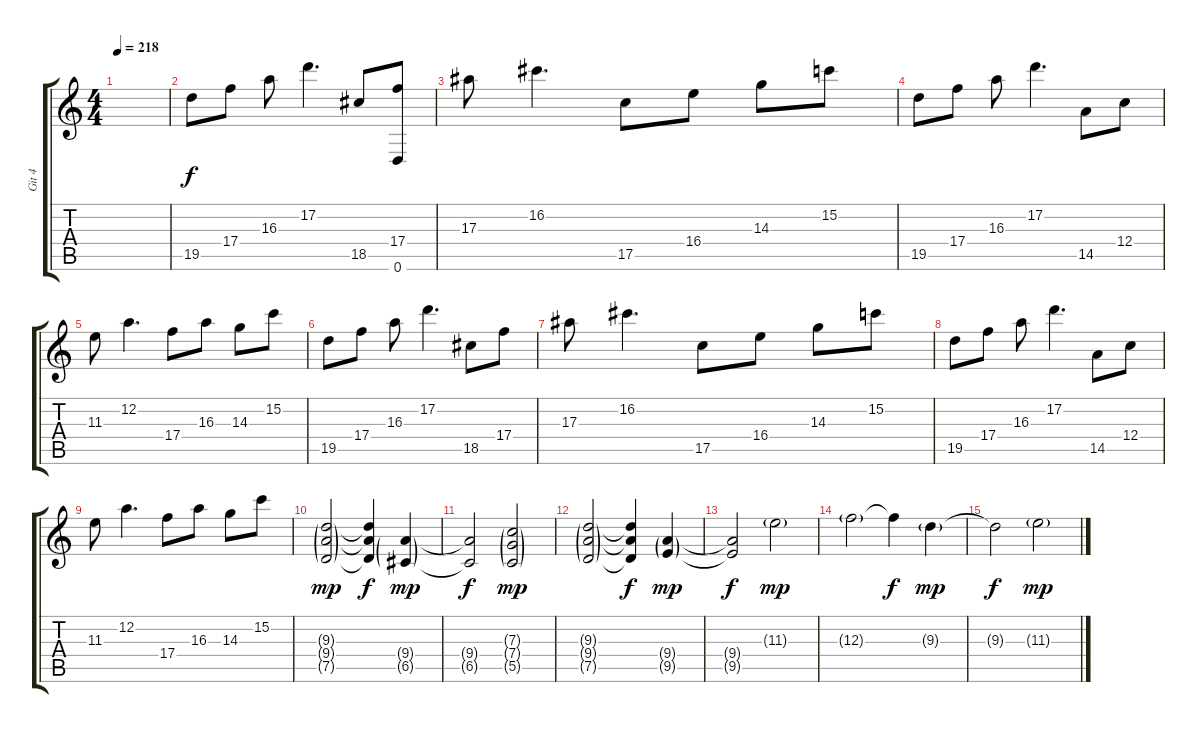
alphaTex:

\track ("Git 4" "Git 4") {instrument overdrivenguitar}
\staff {score tabs}
\tuning (D4 A3 F3 C3 G2 D2) {hide}
\ts (4 4)
\tempo 218
\clef g2
\ks c
|
19.5.8{dy f} 17.4.8 16.3.8 17.2.4{d} 18.5.8 (17.4 0.6).8 |
17.3.8 16.2.4{d} 17.5.8 16.4.8 14.3.8 15.2.8 |
19.5.8 17.4.8 16.3.8 17.2.4{d} 14.5.8 12.4.8 |
11.3.8 12.2.4{d} 17.4.8 16.3.8 14.3.8 15.2.8 |
19.5.8 17.4.8 16.3.8 17.2.4{d} 18.5.8 17.4.8 |
17.3.8 16.2.4{d} 17.5.8 16.4.8 14.3.8 15.2.8 |
19.5.8 17.4.8 16.3.8 17.2.4{d} 14.5.8 12.4.8 |
11.3.8 12.2.4{d} 17.4.8 16.3.8 14.3.8 15.2.8 |
(9.3{g} 9.4{g} 7.5{g}).2{dy mp} (9.3{t} 9.4{t} 7.5{t}).4{dy f} (9.4{g} 6.5{g}).4{dy mp} |
(9.4{t} 6.5{t}).2{dy f} (7.3{g} 7.4{g} 5.5{g}).2{dy mp} |
(9.3{g} 9.4{g} 7.5{g}).2 (9.3{t} 9.4{t} 7.5{t}).4{dy f} (9.4{g} 9.5{g}).4{dy mp} |
(9.4{t} 9.5{t}).2{dy f} 11.3{g}.2{dy mp} |
12.3{g}.2 12.3{t}.4{dy f} 9.3{g}.4{dy mp} |
9.3{t}.2{dy f} 11.3{g}.2{dy mp}
